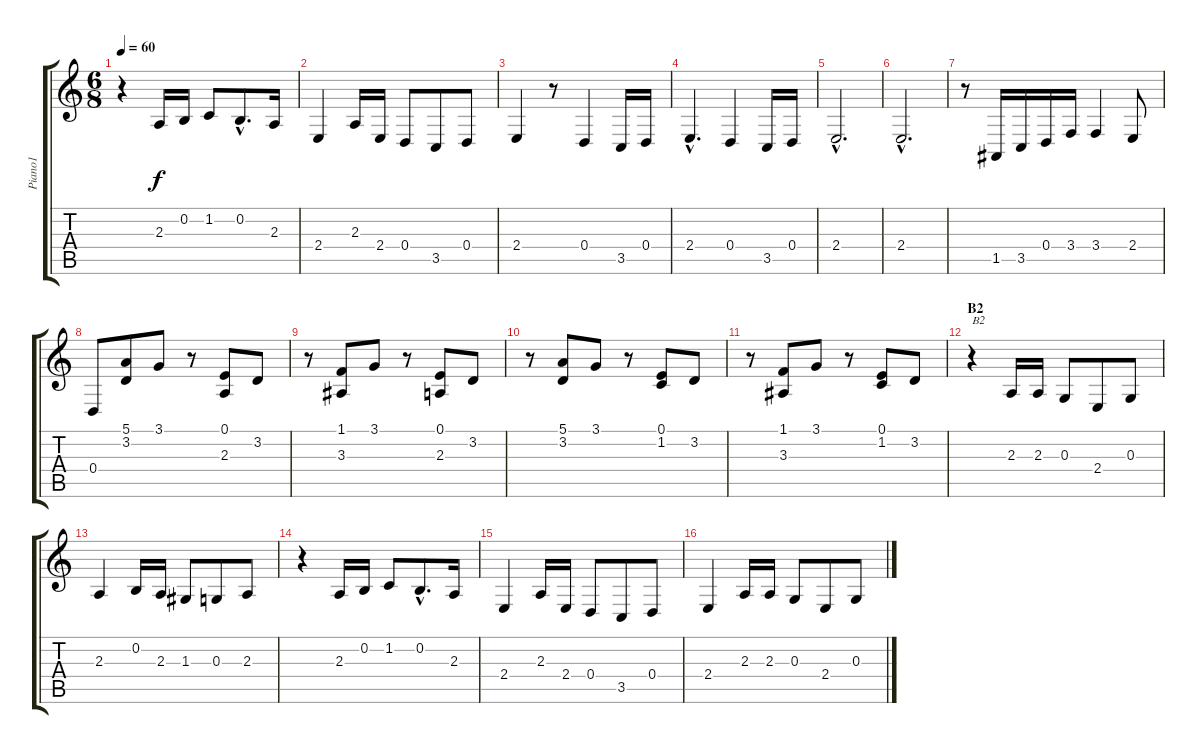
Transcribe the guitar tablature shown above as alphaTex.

\track ("Piano1" "Piano1") {instrument acousticgrandpiano}
\staff {score tabs}
\tuning (E4 B3 G3 D3 A2 E2) {hide}
\ts (6 8)
\tempo 60
\clef g2
\ks c
r.4{dy f} 2.3.16 0.2.16 1.2.8 0.2{hac}.8{d} 2.3.16 |
2.4.4 2.3.16 2.4.16 0.4.8 3.5.8 0.4.8 |
2.4.4 r.8 0.4.4 3.5.16 0.4.16 |
2.4{hac}.4{d} 0.4.4 3.5.16 0.4.16 |
2.4{hac}.2{d} |
2.4{hac}.2{d} |
r.8 1.5.16 3.5.16 0.4.16 3.4.16 3.4.4 2.4.8 |
0.4.8 (5.1 3.2).8 3.1.8 r.8 (0.1 2.3).8 3.2.8 |
r.8 (1.1 3.3).8 3.1.8 r.8 (0.1 2.3).8 3.2.8 |
r.8 (5.1 3.2).8 3.1.8 r.8 (0.1 1.2).8 3.2.8 |
r.8 (1.1 3.3).8 3.1.8 r.8 (0.1 1.2).8 3.2.8 |
\section ("" "B2")
r.4{txt "B2"} 2.3.16 2.3.16 0.3.8 2.4.8 0.3.8 |
2.3.4 0.2.16 2.3.16 1.3.8 0.3.8 2.3.8 |
r.4 2.3.16 0.2.16 1.2.8 0.2{hac}.8{d} 2.3.16 |
2.4.4 2.3.16 2.4.16 0.4.8 3.5.8 0.4.8 |
2.4.4 2.3.16 2.3.16 0.3.8 2.4.8 0.3.8
